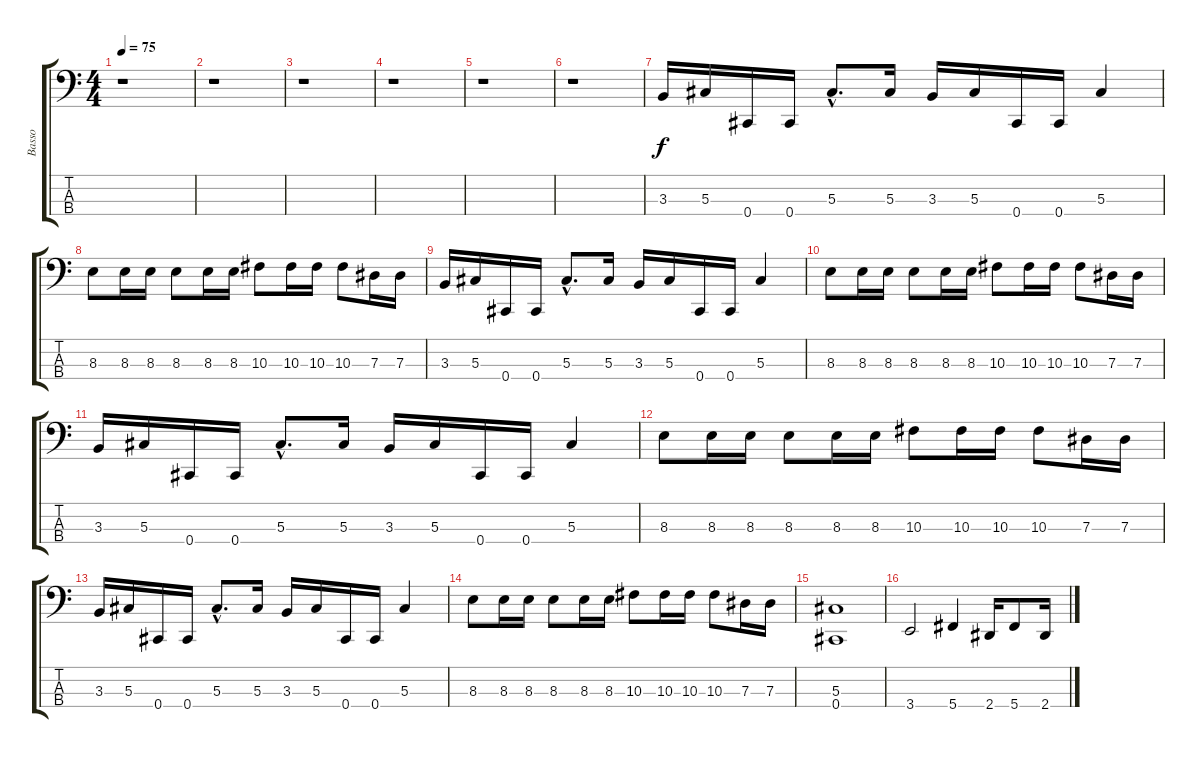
\track ("Basso" "Basso") {instrument electricbassfinger}
\staff {score tabs}
\tuning (Gb2 Db2 Ab1 Db1) {hide}
\ts (4 4)
\tempo 75
\clef f4
\ks c
r.1{dy f} |
r.1 |
r.1 |
r.1 |
r.1 |
r.1 |
3.3.16 5.3.16 0.4.16 0.4.16 5.3{hac}.8{d} 5.3.16 3.3.16 5.3.16 0.4.16 0.4.16 5.3.4 |
8.3.8 8.3.16 8.3.16 8.3.8 8.3.16 8.3.16 10.3.8 10.3.16 10.3.16 10.3.8 7.3.16 7.3.16 |
3.3.16 5.3.16 0.4.16 0.4.16 5.3{hac}.8{d} 5.3.16 3.3.16 5.3.16 0.4.16 0.4.16 5.3.4 |
8.3.8 8.3.16 8.3.16 8.3.8 8.3.16 8.3.16 10.3.8 10.3.16 10.3.16 10.3.8 7.3.16 7.3.16 |
3.3.16 5.3.16 0.4.16 0.4.16 5.3{hac}.8{d} 5.3.16 3.3.16 5.3.16 0.4.16 0.4.16 5.3.4 |
8.3.8 8.3.16 8.3.16 8.3.8 8.3.16 8.3.16 10.3.8 10.3.16 10.3.16 10.3.8 7.3.16 7.3.16 |
3.3.16 5.3.16 0.4.16 0.4.16 5.3{hac}.8{d} 5.3.16 3.3.16 5.3.16 0.4.16 0.4.16 5.3.4 |
8.3.8 8.3.16 8.3.16 8.3.8 8.3.16 8.3.16 10.3.8 10.3.16 10.3.16 10.3.8 7.3.16 7.3.16 |
(5.3 0.4).1 |
3.4.2 5.4.4 2.4.16 5.4.8 2.4.16
